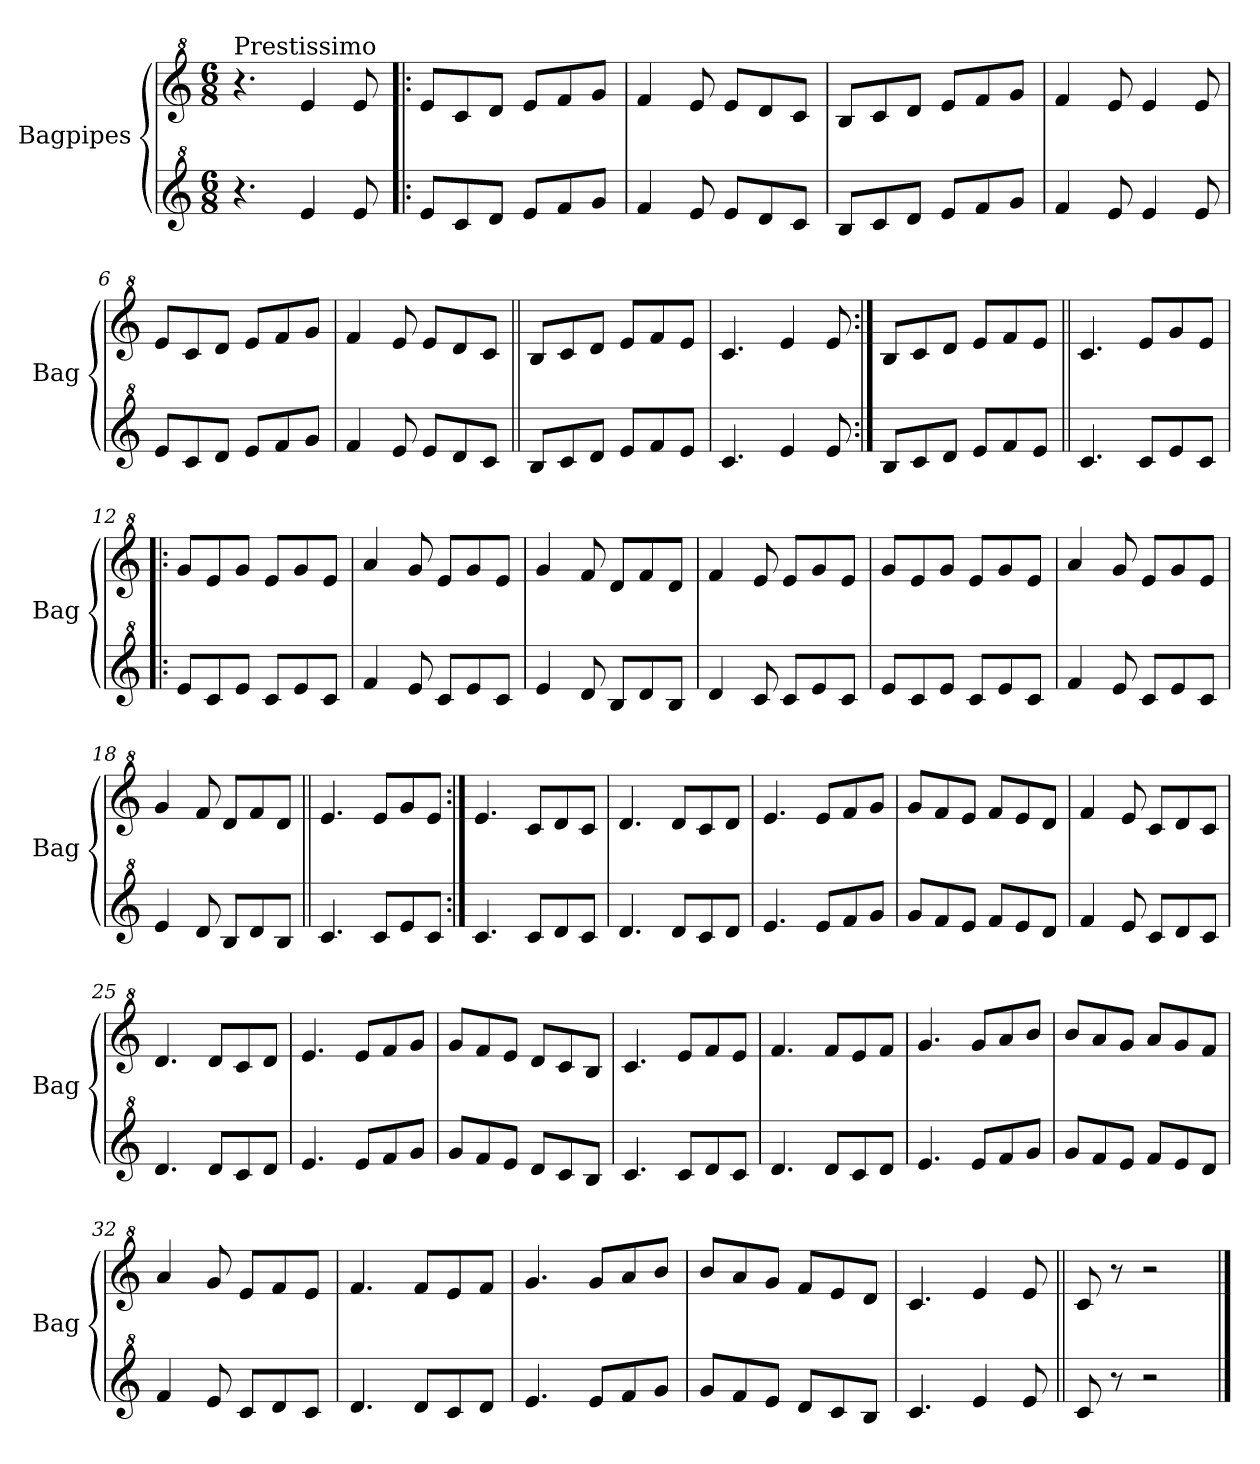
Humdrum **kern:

**kern	**kern
*part2	*part1
*staff2	*staff1
*I"Bagpipes	*I"Bagpipes
*I'Bag	*I'Bag
*clefG^2	*clefG^2
*k[]	*k[]
*C:	*C:
*M6/8	*M6/8
=1	=1
!	!LO:TX:a:t=Prestissimo
4.r	4.r
4ee/	4ee/
8ee/	8ee/
=2!|:	=2!|:
8ee/L	8ee/L
8cc/	8cc/
8dd/J	8dd/J
8ee/L	8ee/L
8ff/	8ff/
8gg/J	8gg/J
=3	=3
4ff/	4ff/
8ee/	8ee/
8ee/L	8ee/L
8dd/	8dd/
8cc/J	8cc/J
=4	=4
8b/L	8b/L
8cc/	8cc/
8dd/J	8dd/J
8ee/L	8ee/L
8ff/	8ff/
8gg/J	8gg/J
=5	=5
4ff/	4ff/
8ee/	8ee/
4ee/	4ee/
8ee/	8ee/
=6	=6
8ee/L	8ee/L
8cc/	8cc/
8dd/J	8dd/J
8ee/L	8ee/L
8ff/	8ff/
8gg/J	8gg/J
=7	=7
4ff/	4ff/
8ee/	8ee/
8ee/L	8ee/L
8dd/	8dd/
8cc/J	8cc/J
=8||	=8||
8b/L	8b/L
8cc/	8cc/
8dd/J	8dd/J
8ee/L	8ee/L
8ff/	8ff/
8ee/J	8ee/J
!!LO:LB:g=z
=9	=9
4.cc/	4.cc/
4ee/	4ee/
8ee/	8ee/
=10:|!	=10:|!
8b/L	8b/L
8cc/	8cc/
8dd/J	8dd/J
8ee/L	8ee/L
8ff/	8ff/
8ee/J	8ee/J
=11||	=11||
4.cc/	4.cc/
8cc/L	8ee/L
8ee/	8gg/
8cc/J	8ee/J
=12!|:	=12!|:
8ee/L	8gg/L
8cc/	8ee/
8ee/J	8gg/J
8cc/L	8ee/L
8ee/	8gg/
8cc/J	8ee/J
=13	=13
4ff/	4aa/
8ee/	8gg/
8cc/L	8ee/L
8ee/	8gg/
8cc/J	8ee/J
=14	=14
4ee/	4gg/
8dd/	8ff/
8b/L	8dd/L
8dd/	8ff/
8b/J	8dd/J
=15	=15
4dd/	4ff/
8cc/	8ee/
8cc/L	8ee/L
8ee/	8gg/
8cc/J	8ee/J
=16	=16
8ee/L	8gg/L
8cc/	8ee/
8ee/J	8gg/J
8cc/L	8ee/L
8ee/	8gg/
8cc/J	8ee/J
!!LO:LB:g=z
=17	=17
4ff/	4aa/
8ee/	8gg/
8cc/L	8ee/L
8ee/	8gg/
8cc/J	8ee/J
=18	=18
4ee/	4gg/
8dd/	8ff/
8b/L	8dd/L
8dd/	8ff/
8b/J	8dd/J
=19||	=19||
4.cc/	4.ee/
8cc/L	8ee/L
8ee/	8gg/
8cc/J	8ee/J
=20:|!	=20:|!
4.cc/	4.ee/
8cc/L	8cc/L
8dd/	8dd/
8cc/J	8cc/J
=21	=21
4.dd/	4.dd/
8dd/L	8dd/L
8cc/	8cc/
8dd/J	8dd/J
=22	=22
4.ee/	4.ee/
8ee/L	8ee/L
8ff/	8ff/
8gg/J	8gg/J
=23	=23
8gg/L	8gg/L
8ff/	8ff/
8ee/J	8ee/J
8ff/L	8ff/L
8ee/	8ee/
8dd/J	8dd/J
=24	=24
4ff/	4ff/
8ee/	8ee/
8cc/L	8cc/L
8dd/	8dd/
8cc/J	8cc/J
!!LO:LB:g=z
=25	=25
4.dd/	4.dd/
8dd/L	8dd/L
8cc/	8cc/
8dd/J	8dd/J
=26	=26
4.ee/	4.ee/
8ee/L	8ee/L
8ff/	8ff/
8gg/J	8gg/J
=27	=27
8gg/L	8gg/L
8ff/	8ff/
8ee/J	8ee/J
8dd/L	8dd/L
8cc/	8cc/
8b/J	8b/J
=28	=28
4.cc/	4.cc/
8cc/L	8ee/L
8dd/	8ff/
8cc/J	8ee/J
=29	=29
4.dd/	4.ff/
8dd/L	8ff/L
8cc/	8ee/
8dd/J	8ff/J
=30	=30
4.ee/	4.gg/
8ee/L	8gg/L
8ff/	8aa/
8gg/J	8bb/J
=31	=31
8gg/L	8bb/L
8ff/	8aa/
8ee/J	8gg/J
8ff/L	8aa/L
8ee/	8gg/
8dd/J	8ff/J
=32	=32
4ff/	4aa/
8ee/	8gg/
8cc/L	8ee/L
8dd/	8ff/
8cc/J	8ee/J
!!LO:LB:g=z
=33	=33
4.dd/	4.ff/
8dd/L	8ff/L
8cc/	8ee/
8dd/J	8ff/J
=34	=34
4.ee/	4.gg/
8ee/L	8gg/L
8ff/	8aa/
8gg/J	8bb/J
=35	=35
8gg/L	8bb/L
8ff/	8aa/
8ee/J	8gg/J
8dd/L	8ff/L
8cc/	8ee/
8b/J	8dd/J
=36	=36
4.cc/	4.cc/
4ee/	4ee/
8ee/	8ee/
=37||	=37||
8cc/	8cc/
8r	8r
2r	2r
==	==
*-	*-
